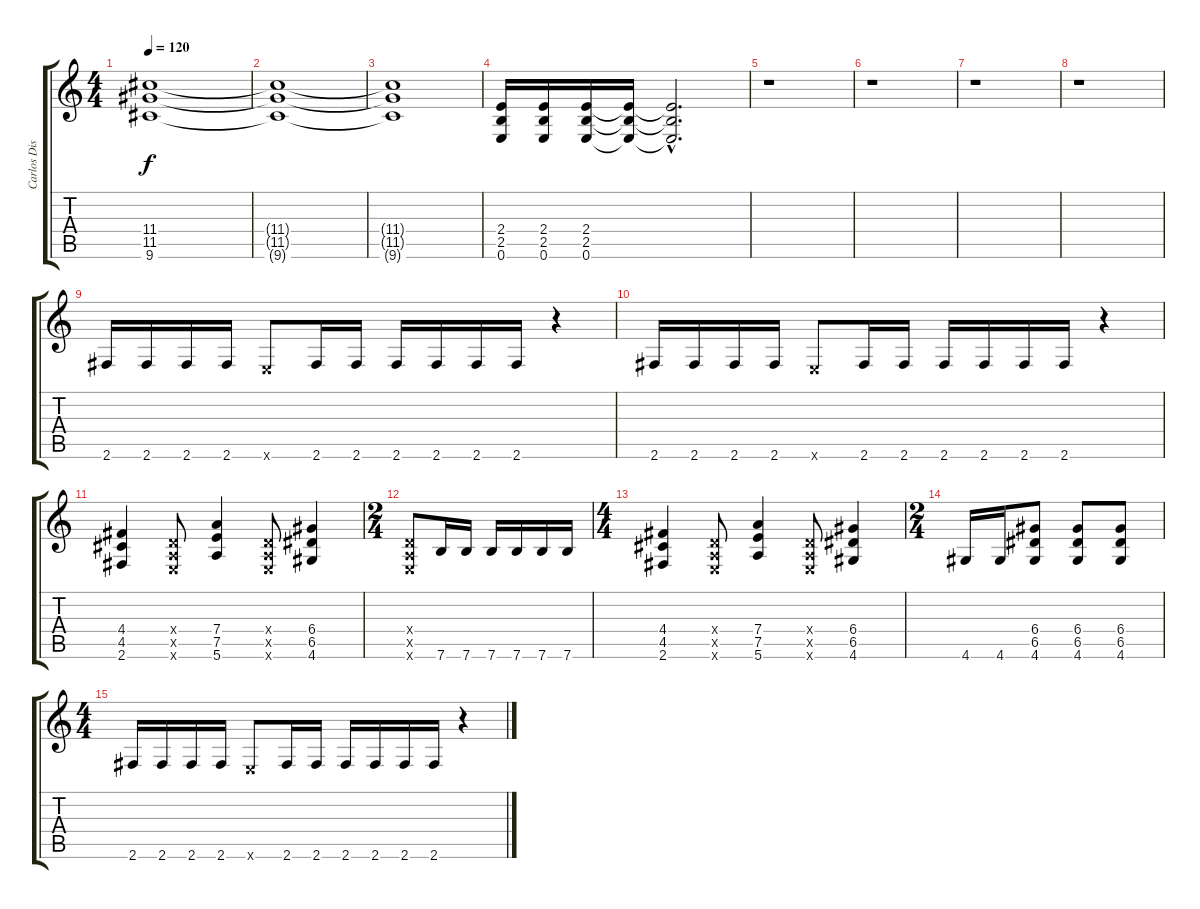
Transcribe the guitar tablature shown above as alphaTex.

\track ("Carlos Distortion" "Carlos Dis") {instrument distortionguitar}
\staff {score tabs}
\tuning (E4 B3 G3 D3 A2 E2) {hide}
\ts (4 4)
\tempo 120
\clef g2
\ks c
(11.4 11.5 9.6).1{dy f volume 0} |
(11.4{t} 11.5{t} 9.6{t}).1 |
(11.4{t} 11.5{t} 9.6{t}).1 |
(2.4 2.5 0.6).16{volume 8} (2.4 2.5 0.6).16 (2.4 2.5 0.6).16{volume 0} (2.4{t} 2.5{t} 0.6{t}).16 (2.4{hac t} 2.5{hac t} 0.6{hac t}).2{d} |
r.1 |
r.1 |
r.1 |
r.1 |
2.6.16{volume 13} 2.6.16 2.6.16 2.6.16 0.6{x}.8 2.6.16 2.6.16 2.6.16 2.6.16 2.6.16 2.6.16 r.4 |
2.6.16 2.6.16 2.6.16 2.6.16 0.6{x}.8 2.6.16 2.6.16 2.6.16 2.6.16 2.6.16 2.6.16 r.4 |
(4.4 4.5 2.6).4 (0.4{x} 0.5{x} 0.6{x}).8 (7.4 7.5 5.6).4 (0.4{x} 0.5{x} 0.6{x}).8 (6.4 6.5 4.6).4 |
\ts (2 4)
(0.4{x} 0.5{x} 0.6{x}).8 7.6.16 7.6.16 7.6.16 7.6.16 7.6.16 7.6.16 |
\ts (4 4)
(4.4 4.5 2.6).4 (0.4{x} 0.5{x} 0.6{x}).8 (7.4 7.5 5.6).4 (0.4{x} 0.5{x} 0.6{x}).8 (6.4 6.5 4.6).4 |
\ts (2 4)
4.6.16 4.6.16 (6.4 6.5 4.6).8 (6.4 6.5 4.6).8 (6.4 6.5 4.6).8 |
\ts (4 4)
2.6.16 2.6.16 2.6.16 2.6.16 0.6{x}.8 2.6.16 2.6.16 2.6.16 2.6.16 2.6.16 2.6.16 r.4
